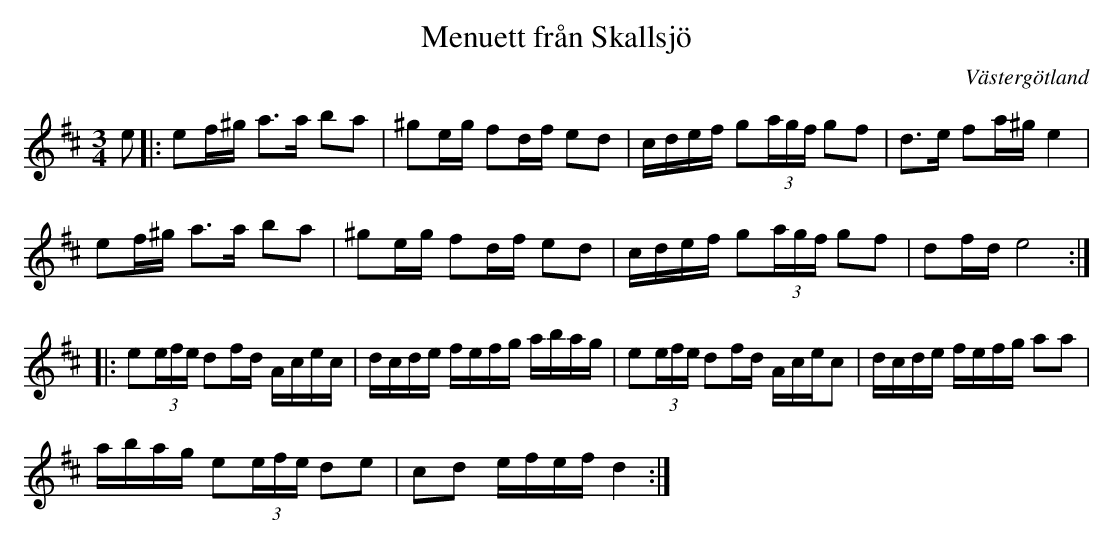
X:1
T: Menuett från Skallsjö
M: 3/4
O: Västergötland
L: 1/8
K:D
e|: e2/f/^g/ a>a b2/2a| ^g2/e/g/ f2/d/f/ ed | c/d/e/f/ g(3a/g/f/ gf | d>2e f2/a/^g/ e2 |
e2/f/^g/ a>a b2/a|^g2/e/g/ f2/d/f/ ed | c/d/e/f/ g(3a/g/f/ gf| d2/f/d/ e4 :|
|:e(3e/f/e/ d2/f/d/ A/c/e/c/ |d/c/d/e/ f/e/f/g/ a/b/a/g/  |e(3e/f/e/ d2/f/d/ A/c/e/c|d/c/d/e/ f/e/f/g/ aa  |
a/b/a/g/ e(3e/f/e/ de|cd e/f/e/f/ d2:|
